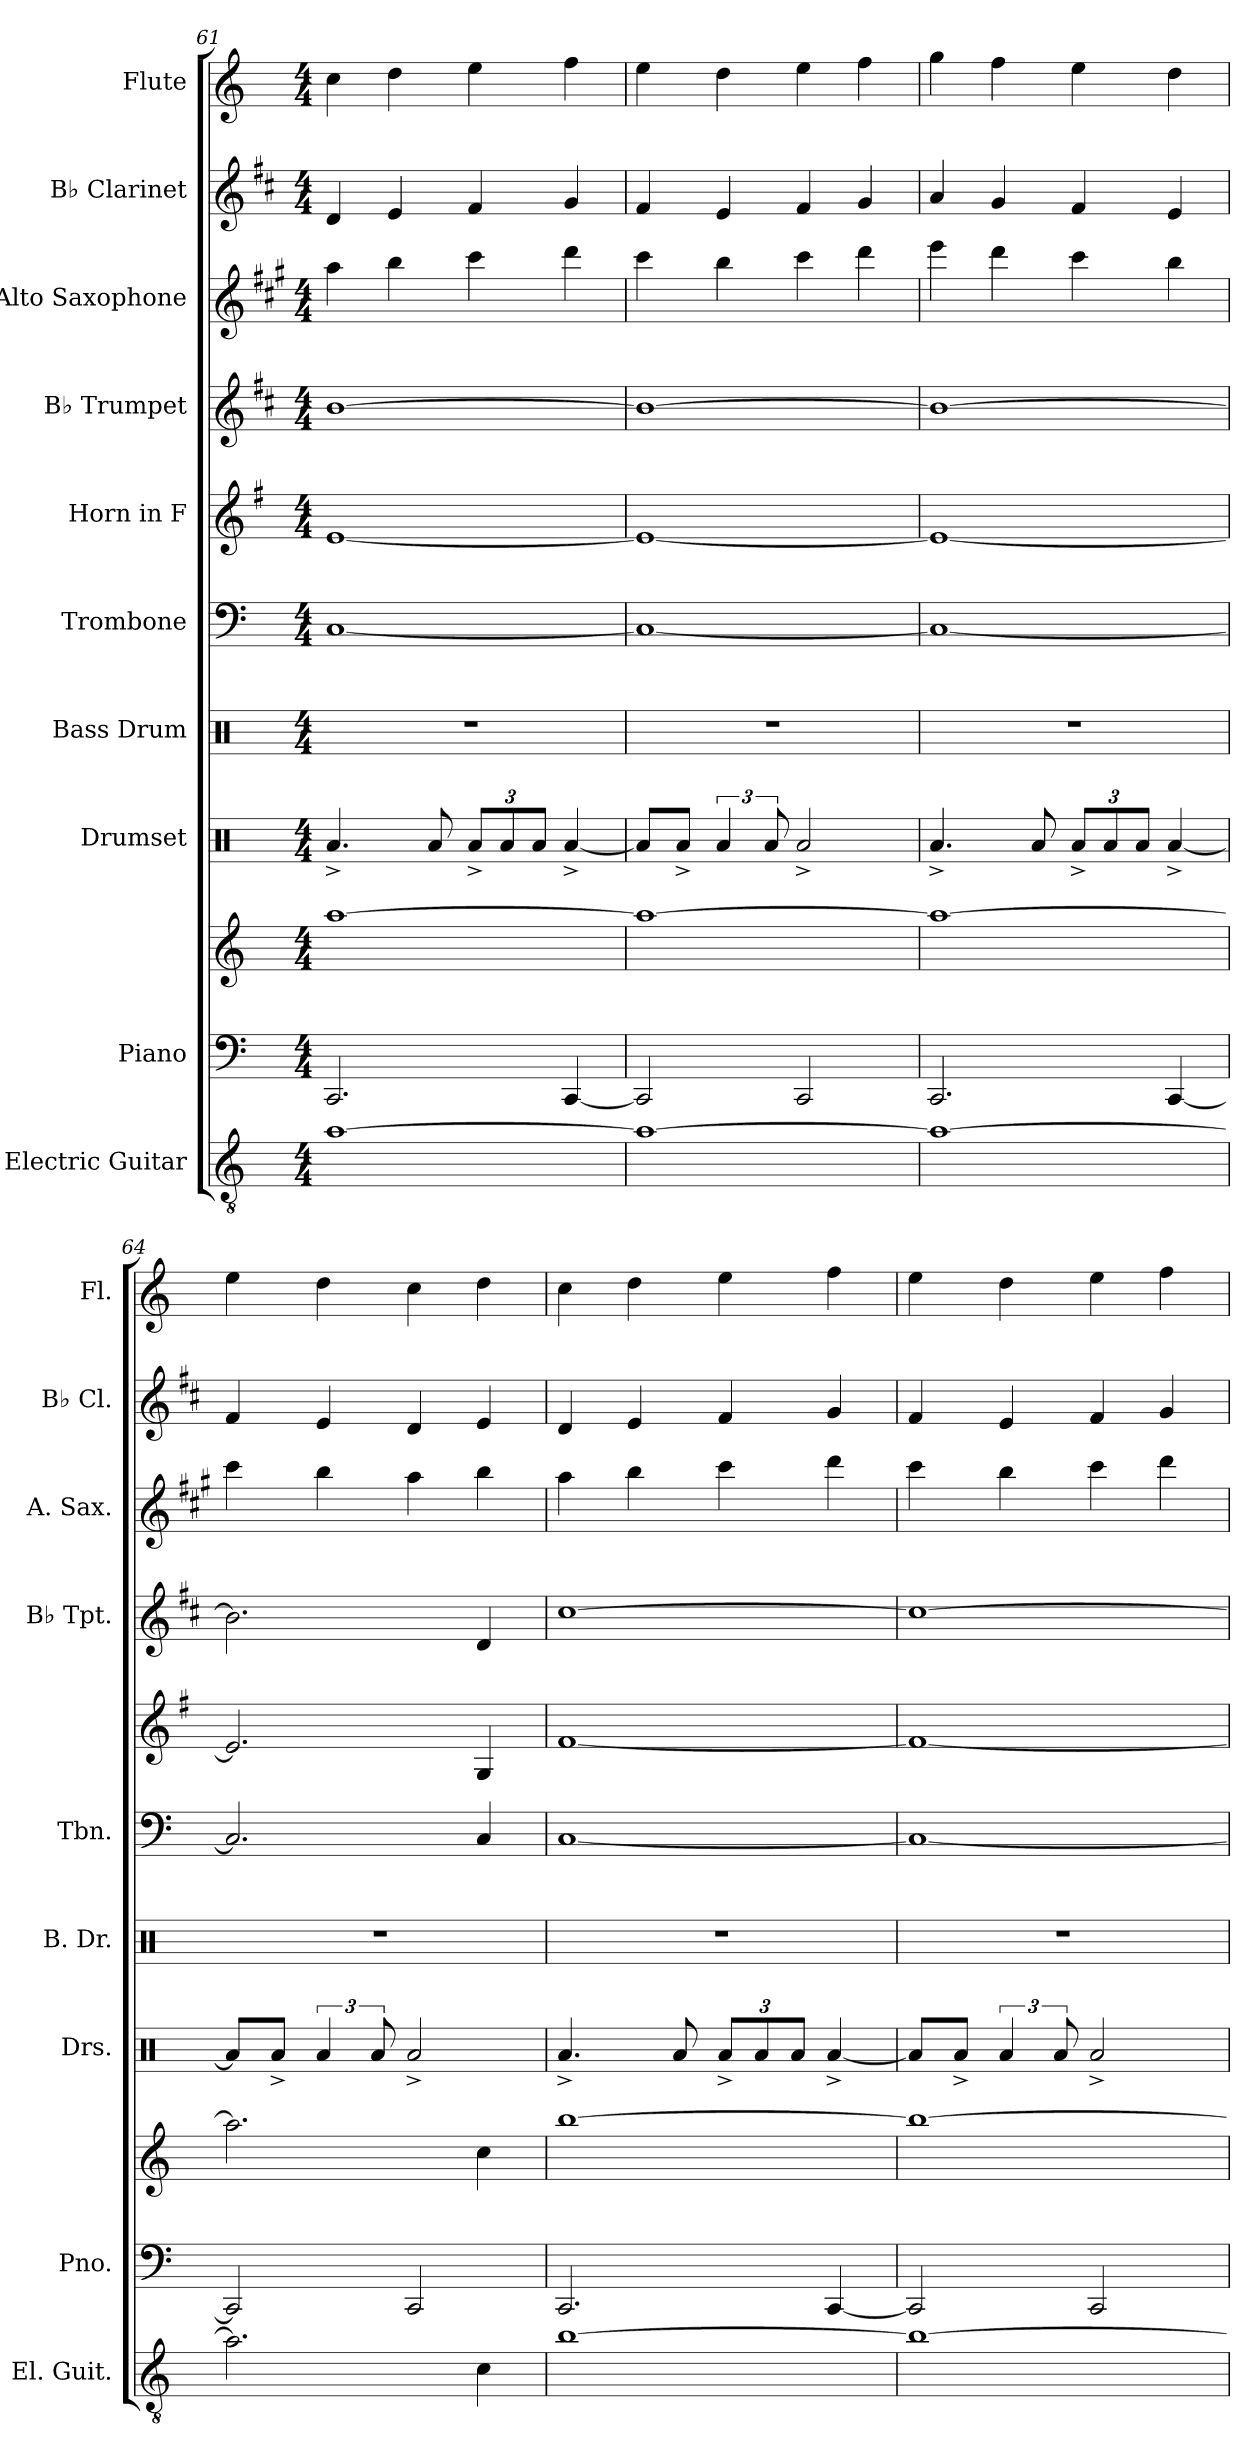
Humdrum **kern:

**kern	**kern	**kern	**kern	**kern	**kern	**kern	**kern	**kern	**kern	**kern
*part10	*part9	*part9	*part8	*part7	*part6	*part5	*part4	*part3	*part2	*part1
*staff11	*staff10	*staff9	*staff8	*staff7	*staff6	*staff5	*staff4	*staff3	*staff2	*staff1
*I"Electric Guitar	*I"Piano	*	*I"Drumset	*I"Bass Drum	*I"Trombone	*I"Horn in F	*I"B♭ Trumpet	*I"Alto Saxophone	*I"B♭ Clarinet	*I"Flute
*I'El. Guit.	*I'Pno.	*	*I'Drs.	*I'B. Dr.	*I'Tbn.	*	*I'B♭ Tpt.	*I'A. Sax.	*I'B♭ Cl.	*I'Fl.
!!LO:PB:g=z
*clefGv2	*clefF4	*clefG2	*clefX	*clefX	*clefF4	*clefG2	*clefG2	*clefG2	*clefG2	*clefG2
*	*	*	*	*	*	*ITrd4c7	*ITrd1c2	*ITrd5c9	*ITrd1c2	*
*k[]	*k[]	*k[]	*k[]	*k[]	*k[]	*k[]	*k[]	*k[]	*k[]	*k[]
*M4/4	*M4/4	*M4/4	*M4/4	*M4/4	*M4/4	*M4/4	*M4/4	*M4/4	*M4/4	*M4/4
=61	=61	=61	=61	=61	=61	=61	=61	=61	=61	=61
[1a	2.CC/	[1aa	4.Ra^/	1r	[1C	[1A	[1a	4cc\	4c/	4cc\
.	.	.	.	.	.	.	.	4dd\	4d/	4dd\
.	.	.	8Ra/	.	.	.	.	.	.	.
*	*	*	*Xbrackettup	*	*	*	*	*	*	*
.	.	.	12Ra^/L	.	.	.	.	4ee\	4e/	4ee\
.	.	.	12Ra/	.	.	.	.	.	.	.
.	.	.	12Ra/J	.	.	.	.	.	.	.
.	[4CC/	.	[4Ra^/	.	.	.	.	4ff\	4f/	4ff\
=62	=62	=62	=62	=62	=62	=62	=62	=62	=62	=62
1a_	2CC/]	1aa_	8Ra/L]	1r	1C_	1A_	1a_	4ee\	4e/	4ee\
.	.	.	8Ra^/J	.	.	.	.	.	.	.
*	*	*	*brackettup	*	*	*	*	*	*	*
.	.	.	6Ra/	.	.	.	.	4dd\	4d/	4dd\
.	.	.	12Ra/	.	.	.	.	.	.	.
.	2CC/	.	2Ra^/	.	.	.	.	4ee\	4e/	4ee\
.	.	.	.	.	.	.	.	4ff\	4f/	4ff\
=63	=63	=63	=63	=63	=63	=63	=63	=63	=63	=63
1a_	2.CC/	1aa_	4.Ra^/	1r	1C_	1A_	1a_	4gg\	4g/	4gg\
.	.	.	.	.	.	.	.	4ff\	4f/	4ff\
.	.	.	8Ra/	.	.	.	.	.	.	.
*	*	*	*Xbrackettup	*	*	*	*	*	*	*
.	.	.	12Ra^/L	.	.	.	.	4ee\	4e/	4ee\
.	.	.	12Ra/	.	.	.	.	.	.	.
.	.	.	12Ra/J	.	.	.	.	.	.	.
.	[4CC/	.	[4Ra^/	.	.	.	.	4dd\	4d/	4dd\
=64	=64	=64	=64	=64	=64	=64	=64	=64	=64	=64
2.a\]	2CC/]	2.aa\]	8Ra/L]	1r	2.C/]	2.A/]	2.a\]	4ee\	4e/	4ee\
.	.	.	8Ra^/J	.	.	.	.	.	.	.
*	*	*	*brackettup	*	*	*	*	*	*	*
.	.	.	6Ra/	.	.	.	.	4dd\	4d/	4dd\
.	.	.	12Ra/	.	.	.	.	.	.	.
.	2CC/	.	2Ra^/	.	.	.	.	4cc\	4c/	4cc\
4c\	.	4cc\	.	.	4C/	4C/	4c/	4dd\	4d/	4dd\
=65	=65	=65	=65	=65	=65	=65	=65	=65	=65	=65
[1b	2.CC/	[1bb	4.Ra^/	1r	[1C	[1B	[1b	4cc\	4c/	4cc\
.	.	.	.	.	.	.	.	4dd\	4d/	4dd\
.	.	.	8Ra/	.	.	.	.	.	.	.
*	*	*	*Xbrackettup	*	*	*	*	*	*	*
.	.	.	12Ra^/L	.	.	.	.	4ee\	4e/	4ee\
.	.	.	12Ra/	.	.	.	.	.	.	.
.	.	.	12Ra/J	.	.	.	.	.	.	.
.	[4CC/	.	[4Ra^/	.	.	.	.	4ff\	4f/	4ff\
!!LO:PB:g=z
=66	=66	=66	=66	=66	=66	=66	=66	=66	=66	=66
1b_	2CC/]	1bb_	8Ra/L]	1r	1C_	1B_	1b_	4ee\	4e/	4ee\
.	.	.	8Ra^/J	.	.	.	.	.	.	.
*	*	*	*brackettup	*	*	*	*	*	*	*
.	.	.	6Ra/	.	.	.	.	4dd\	4d/	4dd\
.	.	.	12Ra/	.	.	.	.	.	.	.
.	2CC/	.	2Ra^/	.	.	.	.	4ee\	4e/	4ee\
.	.	.	.	.	.	.	.	4ff\	4f/	4ff\
=	=	=	=	=	=	=	=	=	=	=
*-	*-	*-	*-	*-	*-	*-	*-	*-	*-	*-
